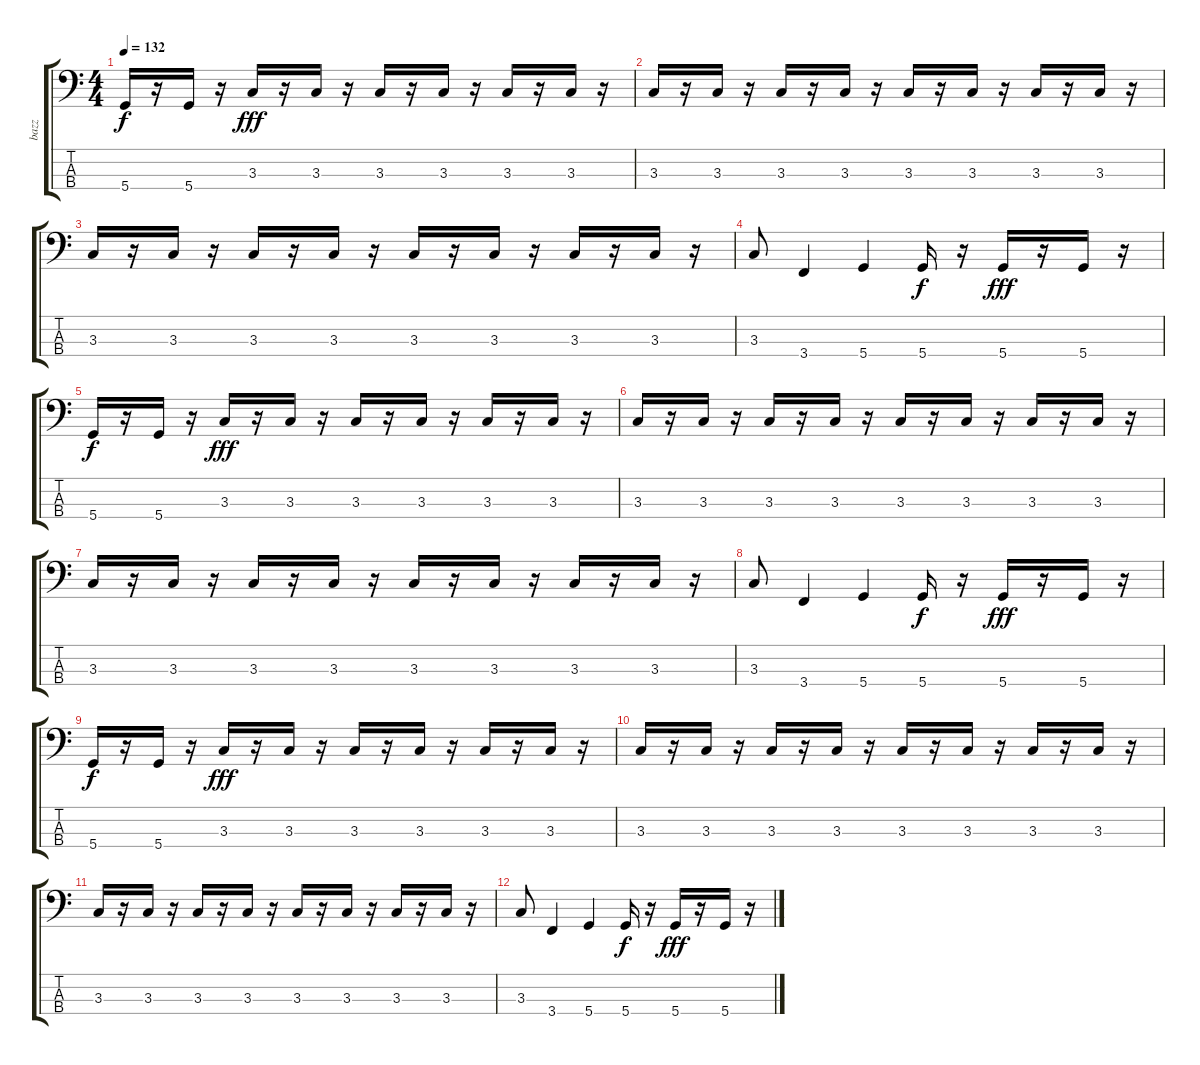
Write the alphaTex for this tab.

\track ("bazz" "bazz") {instrument electricbassfinger}
\staff {score tabs}
\tuning (G2 D2 A1 D1) {hide}
\ts (4 4)
\tempo 132
\clef f4
\ks c
5.4.16{dy f volume 11} r.16 5.4.16 r.16 3.3.16{dy fff} r.16 3.3.16 r.16 3.3.16 r.16 3.3.16 r.16 3.3.16 r.16 3.3.16 r.16 |
3.3.16{volume 11} r.16 3.3.16 r.16 3.3.16 r.16 3.3.16 r.16 3.3.16 r.16 3.3.16 r.16 3.3.16 r.16 3.3.16 r.16 |
3.3.16{volume 10} r.16 3.3.16 r.16 3.3.16 r.16 3.3.16 r.16 3.3.16 r.16 3.3.16 r.16 3.3.16 r.16 3.3.16 r.16 |
3.3.8{volume 9} 3.4.4 5.4.4 5.4.16{dy f} r.16 5.4.16{dy fff} r.16 5.4.16 r.16 |
5.4.16{dy f volume 8} r.16 5.4.16 r.16 3.3.16{dy fff} r.16 3.3.16 r.16 3.3.16 r.16 3.3.16 r.16 3.3.16 r.16 3.3.16 r.16 |
3.3.16{volume 7} r.16 3.3.16 r.16 3.3.16 r.16 3.3.16 r.16 3.3.16 r.16 3.3.16 r.16 3.3.16 r.16 3.3.16 r.16 |
3.3.16{volume 6} r.16 3.3.16 r.16 3.3.16 r.16 3.3.16 r.16 3.3.16 r.16 3.3.16 r.16 3.3.16 r.16 3.3.16 r.16 |
3.3.8{volume 5} 3.4.4 5.4.4 5.4.16{dy f} r.16 5.4.16{dy fff} r.16 5.4.16 r.16 |
5.4.16{dy f volume 4} r.16 5.4.16 r.16 3.3.16{dy fff} r.16 3.3.16 r.16 3.3.16 r.16 3.3.16 r.16 3.3.16 r.16 3.3.16 r.16 |
3.3.16{volume 3} r.16 3.3.16 r.16 3.3.16 r.16 3.3.16 r.16 3.3.16 r.16 3.3.16 r.16 3.3.16 r.16 3.3.16 r.16 |
3.3.16{volume 2} r.16 3.3.16 r.16 3.3.16 r.16 3.3.16 r.16 3.3.16 r.16 3.3.16 r.16 3.3.16 r.16 3.3.16 r.16 |
3.3.8{volume 1} 3.4.4 5.4.4 5.4.16{dy f} r.16 5.4.16{dy fff} r.16 5.4.16 r.16
